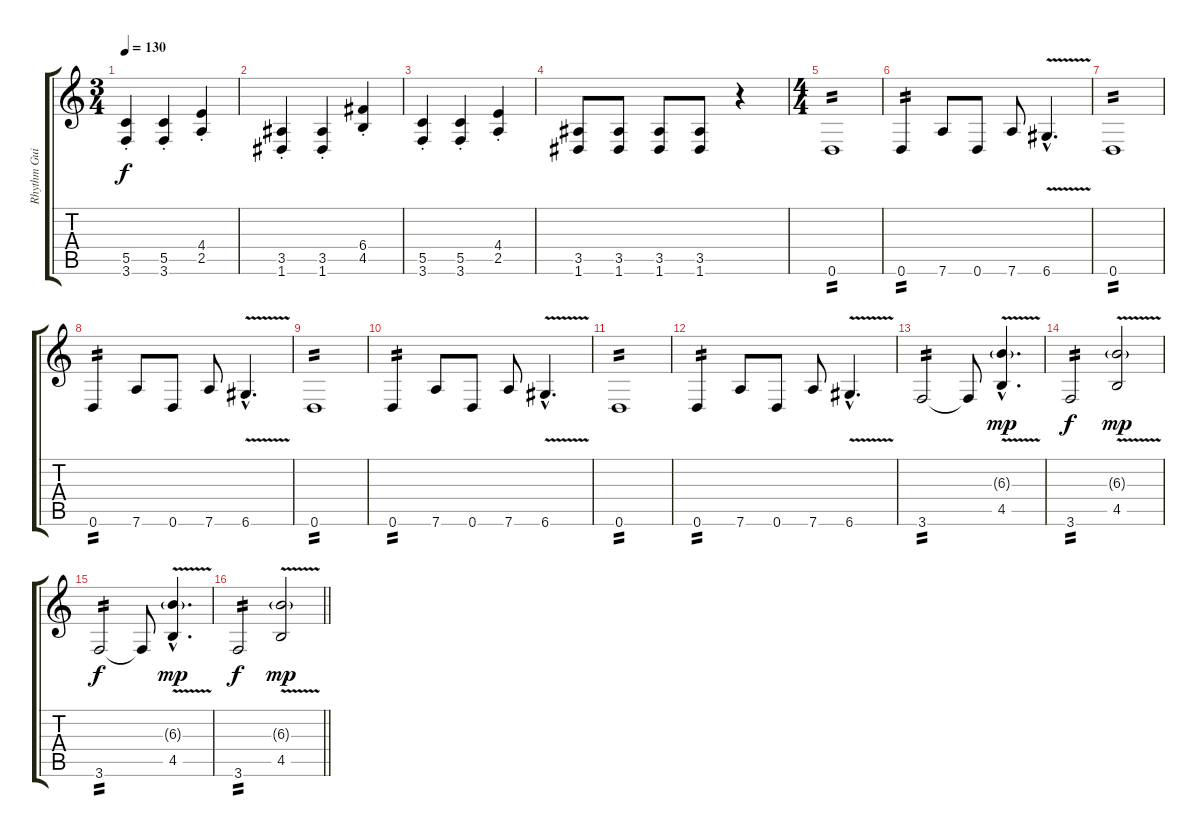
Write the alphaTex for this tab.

\track ("Rhythm Guitar - Left" "Rhythm Gui") {instrument distortionguitar}
\staff {score tabs}
\tuning (D4 A3 F3 C3 G2 D2) {hide}
\ts (3 4)
\tempo 130
\clef g2
\ks c
(5.5{st} 3.6{st}).4{dy f} (5.5{st} 3.6{st}).4 (4.4{st} 2.5{st}).4 |
(3.5{st} 1.6{st}).4 (3.5{st} 1.6{st}).4 (6.4{st} 4.5{st}).4 |
(5.5{st} 3.6{st}).4 (5.5{st} 3.6{st}).4 (4.4{st} 2.5{st}).4 |
(3.5 1.6).8 (3.5 1.6).8 (3.5 1.6).8 (3.5 1.6).8 r.4 |
\ts (4 4)
0.6.1{tp 2} |
0.6.4{tp 2} 7.6.8 0.6.8 7.6.8 6.6{v hac}.4{d} |
0.6.1{tp 2} |
0.6.4{tp 2} 7.6.8 0.6.8 7.6.8 6.6{v hac}.4{d} |
0.6.1{tp 2} |
0.6.4{tp 2} 7.6.8 0.6.8 7.6.8 6.6{v hac}.4{d} |
0.6.1{tp 2} |
0.6.4{tp 2} 7.6.8 0.6.8 7.6.8 6.6{v hac}.4{d} |
3.6.2{tp 2} 3.6{t}.8 (6.3{g hac} 4.5{v hac}).4{d dy mp} |
3.6.2{tp 2 dy f} (6.3{g} 4.5{v}).2{dy mp} |
3.6.2{tp 2 dy f} 3.6{t}.8 (6.3{g hac} 4.5{v hac}).4{d dy mp} |
\barLineRight lightlight
3.6.2{tp 2 dy f} (6.3{g} 4.5{v}).2{dy mp}
